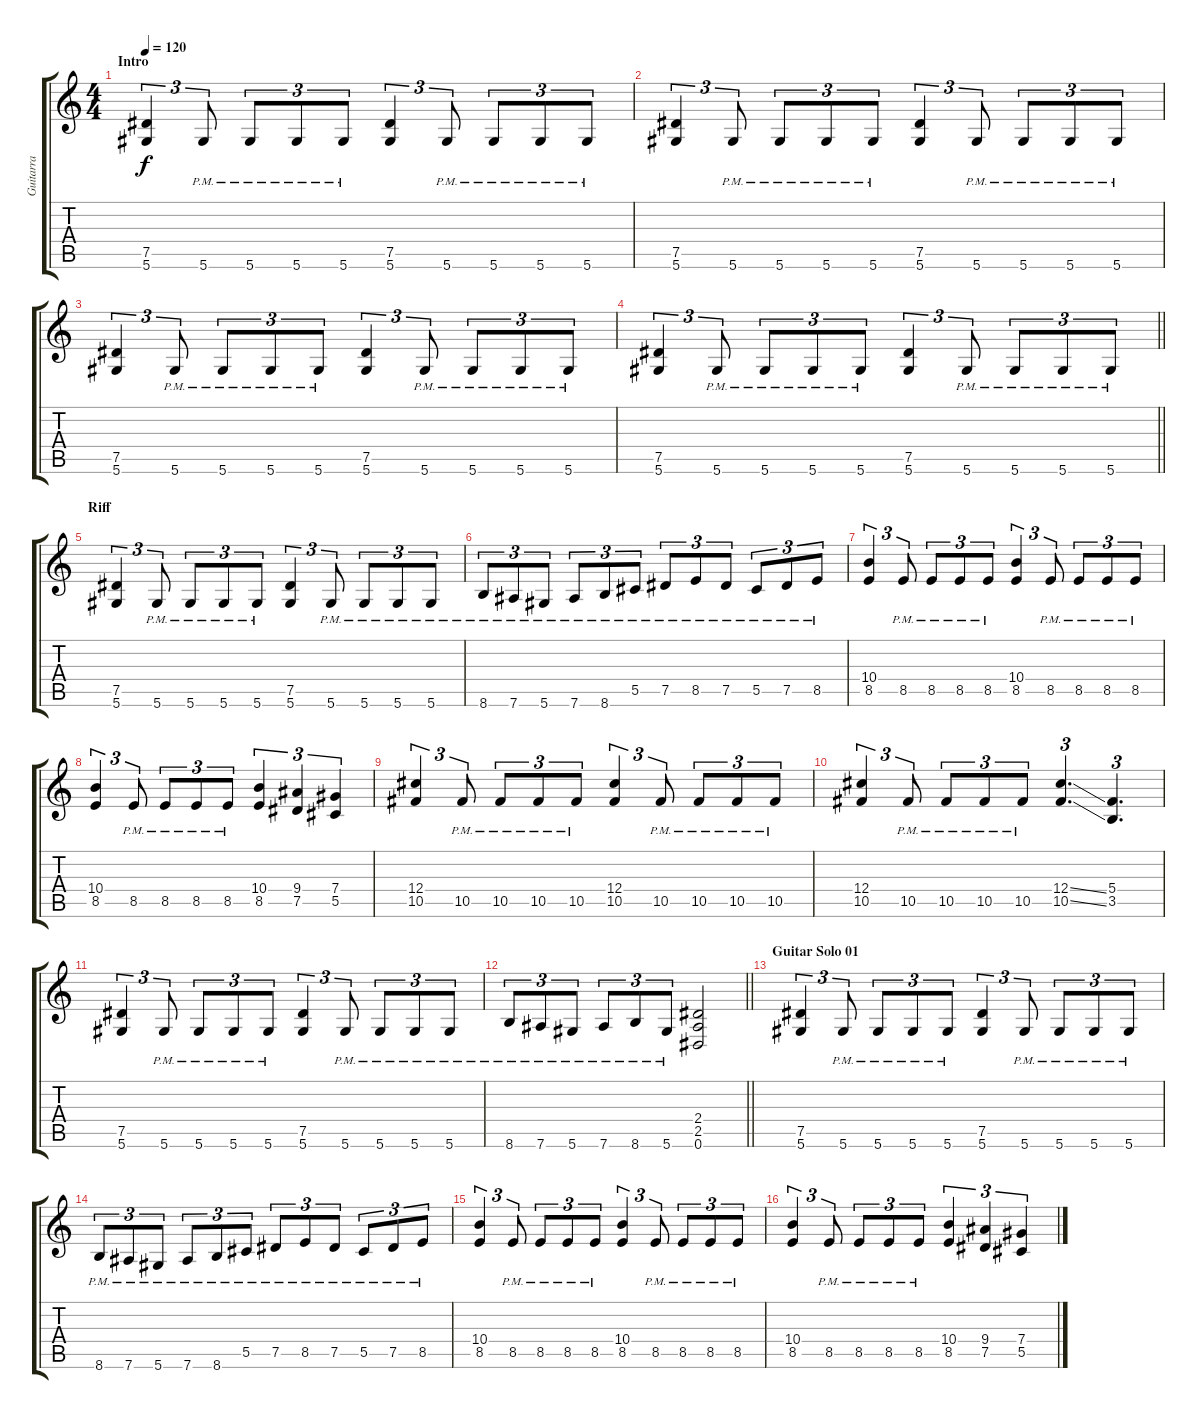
\track ("Guitarra" "Guitarra") {instrument overdrivenguitar}
\staff {score tabs}
\tuning (Eb4 Bb3 Gb3 Db3 Ab2 Eb2) {hide}
\ts (4 4)
\section ("" "Intro")
\tempo 120
\tempo 165
\tempo 120
\clef g2
\ks c
(7.5 5.6).4{tu (3 2) dy f instrument overdrivenguitar} 5.6{pm}.8{tu (3 2)} 5.6{pm}.8{tu (3 2)} 5.6{pm}.8{tu (3 2)} 5.6{pm}.8{tu (3 2)} (7.5 5.6).4{tu (3 2)} 5.6{pm}.8{tu (3 2)} 5.6{pm}.8{tu (3 2)} 5.6{pm}.8{tu (3 2)} 5.6{pm}.8{tu (3 2)} |
(7.5 5.6).4{tu (3 2)} 5.6{pm}.8{tu (3 2)} 5.6{pm}.8{tu (3 2)} 5.6{pm}.8{tu (3 2)} 5.6{pm}.8{tu (3 2)} (7.5 5.6).4{tu (3 2)} 5.6{pm}.8{tu (3 2)} 5.6{pm}.8{tu (3 2)} 5.6{pm}.8{tu (3 2)} 5.6{pm}.8{tu (3 2)} |
(7.5 5.6).4{tu (3 2)} 5.6{pm}.8{tu (3 2)} 5.6{pm}.8{tu (3 2)} 5.6{pm}.8{tu (3 2)} 5.6{pm}.8{tu (3 2)} (7.5 5.6).4{tu (3 2)} 5.6{pm}.8{tu (3 2)} 5.6{pm}.8{tu (3 2)} 5.6{pm}.8{tu (3 2)} 5.6{pm}.8{tu (3 2)} |
\barLineRight lightlight
(7.5 5.6).4{tu (3 2)} 5.6{pm}.8{tu (3 2)} 5.6{pm}.8{tu (3 2)} 5.6{pm}.8{tu (3 2)} 5.6{pm}.8{tu (3 2)} (7.5 5.6).4{tu (3 2)} 5.6{pm}.8{tu (3 2)} 5.6{pm}.8{tu (3 2)} 5.6{pm}.8{tu (3 2)} 5.6{pm}.8{tu (3 2)} |
\section ("" "Riff")
(7.5 5.6).4{tu (3 2)} 5.6{pm}.8{tu (3 2)} 5.6{pm}.8{tu (3 2)} 5.6{pm}.8{tu (3 2)} 5.6{pm}.8{tu (3 2)} (7.5 5.6).4{tu (3 2)} 5.6{pm}.8{tu (3 2)} 5.6{pm}.8{tu (3 2)} 5.6{pm}.8{tu (3 2)} 5.6{pm}.8{tu (3 2)} |
8.6{pm}.8{tu (3 2)} 7.6{pm}.8{tu (3 2)} 5.6{pm}.8{tu (3 2)} 7.6{pm}.8{tu (3 2)} 8.6{pm}.8{tu (3 2)} 5.5{pm}.8{tu (3 2)} 7.5{pm}.8{tu (3 2)} 8.5{pm}.8{tu (3 2)} 7.5{pm}.8{tu (3 2)} 5.5{pm}.8{tu (3 2)} 7.5{pm}.8{tu (3 2)} 8.5{pm}.8{tu (3 2)} |
(10.4 8.5).4{tu (3 2)} 8.5{pm}.8{tu (3 2)} 8.5{pm}.8{tu (3 2)} 8.5{pm}.8{tu (3 2)} 8.5{pm}.8{tu (3 2)} (10.4 8.5).4{tu (3 2)} 8.5{pm}.8{tu (3 2)} 8.5{pm}.8{tu (3 2)} 8.5{pm}.8{tu (3 2)} 8.5{pm}.8{tu (3 2)} |
(10.4 8.5).4{tu (3 2)} 8.5{pm}.8{tu (3 2)} 8.5{pm}.8{tu (3 2)} 8.5{pm}.8{tu (3 2)} 8.5{pm}.8{tu (3 2)} (10.4 8.5).4{tu (3 2)} (9.4 7.5).4{tu (3 2)} (7.4 5.5).4{tu (3 2)} |
(12.4 10.5).4{tu (3 2)} 10.5{pm}.8{tu (3 2)} 10.5{pm}.8{tu (3 2)} 10.5{pm}.8{tu (3 2)} 10.5{pm}.8{tu (3 2)} (12.4 10.5).4{tu (3 2)} 10.5{pm}.8{tu (3 2)} 10.5{pm}.8{tu (3 2)} 10.5{pm}.8{tu (3 2)} 10.5{pm}.8{tu (3 2)} |
(12.4 10.5).4{tu (3 2)} 10.5{pm}.8{tu (3 2)} 10.5{pm}.8{tu (3 2)} 10.5{pm}.8{tu (3 2)} 10.5{pm}.8{tu (3 2)} (12.4{ss} 10.5{ss}).4{d tu (3 2)} (5.4 3.5).4{d tu (3 2)} |
(7.5 5.6).4{tu (3 2)} 5.6{pm}.8{tu (3 2)} 5.6{pm}.8{tu (3 2)} 5.6{pm}.8{tu (3 2)} 5.6{pm}.8{tu (3 2)} (7.5 5.6).4{tu (3 2)} 5.6{pm}.8{tu (3 2)} 5.6{pm}.8{tu (3 2)} 5.6{pm}.8{tu (3 2)} 5.6{pm}.8{tu (3 2)} |
\barLineRight lightlight
8.6{pm}.8{tu (3 2)} 7.6{pm}.8{tu (3 2)} 5.6{pm}.8{tu (3 2)} 7.6{pm}.8{tu (3 2)} 8.6{pm}.8{tu (3 2)} 5.6{pm}.8{tu (3 2)} (2.4 2.5 0.6).2 |
\section ("" "Guitar Solo 01")
(7.5 5.6).4{tu (3 2)} 5.6{pm}.8{tu (3 2)} 5.6{pm}.8{tu (3 2)} 5.6{pm}.8{tu (3 2)} 5.6{pm}.8{tu (3 2)} (7.5 5.6).4{tu (3 2)} 5.6{pm}.8{tu (3 2)} 5.6{pm}.8{tu (3 2)} 5.6{pm}.8{tu (3 2)} 5.6{pm}.8{tu (3 2)} |
8.6{pm}.8{tu (3 2)} 7.6{pm}.8{tu (3 2)} 5.6{pm}.8{tu (3 2)} 7.6{pm}.8{tu (3 2)} 8.6{pm}.8{tu (3 2)} 5.5{pm}.8{tu (3 2)} 7.5{pm}.8{tu (3 2)} 8.5{pm}.8{tu (3 2)} 7.5{pm}.8{tu (3 2)} 5.5{pm}.8{tu (3 2)} 7.5{pm}.8{tu (3 2)} 8.5{pm}.8{tu (3 2)} |
(10.4 8.5).4{tu (3 2)} 8.5{pm}.8{tu (3 2)} 8.5{pm}.8{tu (3 2)} 8.5{pm}.8{tu (3 2)} 8.5{pm}.8{tu (3 2)} (10.4 8.5).4{tu (3 2)} 8.5{pm}.8{tu (3 2)} 8.5{pm}.8{tu (3 2)} 8.5{pm}.8{tu (3 2)} 8.5{pm}.8{tu (3 2)} |
(10.4 8.5).4{tu (3 2)} 8.5{pm}.8{tu (3 2)} 8.5{pm}.8{tu (3 2)} 8.5{pm}.8{tu (3 2)} 8.5{pm}.8{tu (3 2)} (10.4 8.5).4{tu (3 2)} (9.4 7.5).4{tu (3 2)} (7.4 5.5).4{tu (3 2)}
